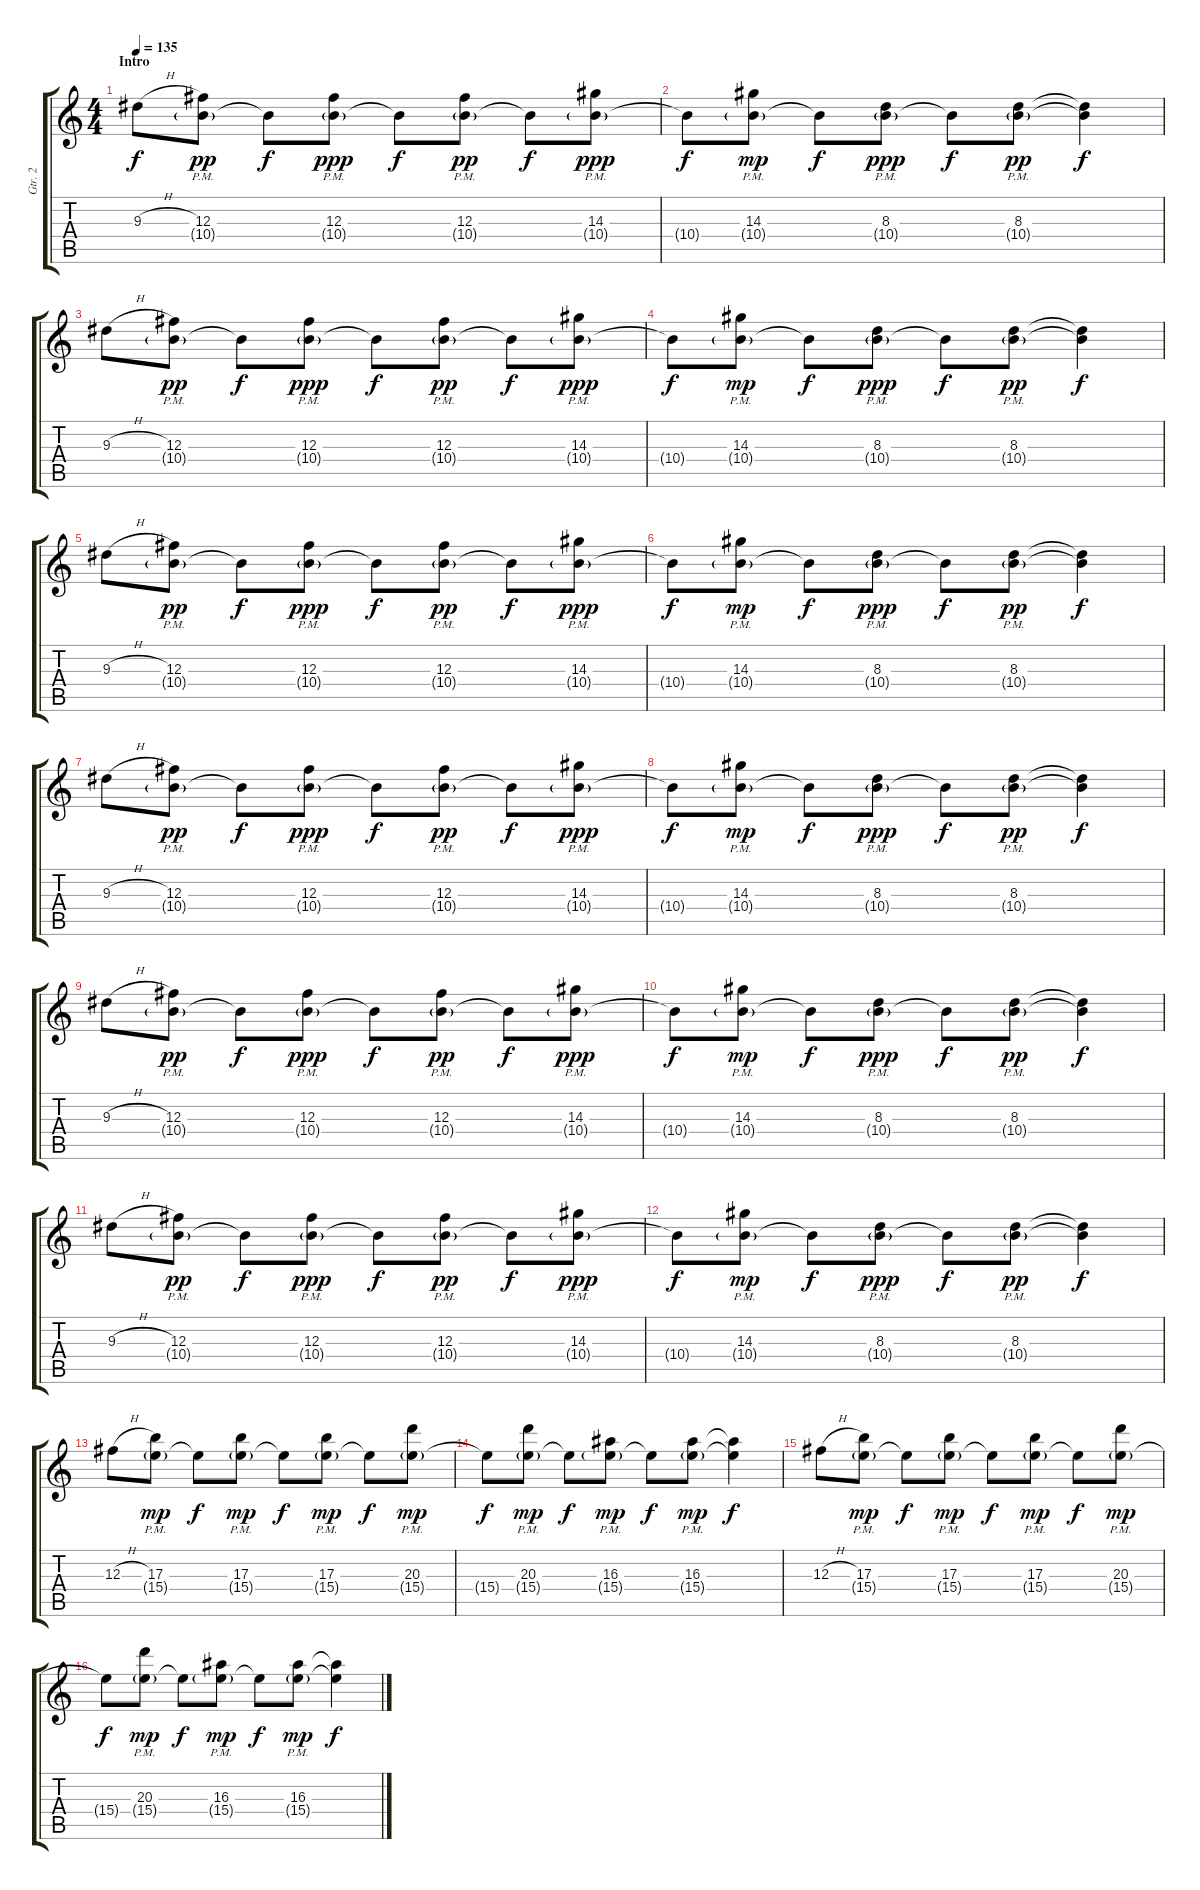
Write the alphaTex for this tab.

\track ("Gtr. 2" "Gtr. 2") {instrument overdrivenguitar}
\staff {score tabs}
\tuning (Eb4 Bb3 Gb3 Db3 Ab2 Eb2) {hide}
\ts (4 4)
\section ("" "Intro")
\tempo 135
\clef g2
\ks c
9.3{h}.8{dy f volume 10 instrument overdrivenguitar} (12.3 10.4{g pm}).8{dy pp} 10.4{t}.8{dy f} (12.3 10.4{g pm}).8{dy ppp} 10.4{t}.8{dy f} (12.3 10.4{g pm}).8{dy pp} 10.4{t}.8{dy f} (14.3 10.4{g pm}).8{dy ppp} |
10.4{t}.8{dy f} (14.3 10.4{g pm}).8{dy mp} 10.4{t}.8{dy f} (8.3 10.4{g pm}).8{dy ppp} 10.4{t}.8{dy f} (8.3 10.4{g pm}).8{dy pp} (8.3{t} 10.4{t}).4{dy f} |
9.3{h}.8 (12.3 10.4{g pm}).8{dy pp} 10.4{t}.8{dy f} (12.3 10.4{g pm}).8{dy ppp} 10.4{t}.8{dy f} (12.3 10.4{g pm}).8{dy pp} 10.4{t}.8{dy f} (14.3 10.4{g pm}).8{dy ppp} |
10.4{t}.8{dy f} (14.3 10.4{g pm}).8{dy mp} 10.4{t}.8{dy f} (8.3 10.4{g pm}).8{dy ppp} 10.4{t}.8{dy f} (8.3 10.4{g pm}).8{dy pp} (8.3{t} 10.4{t}).4{dy f} |
9.3{h}.8 (12.3 10.4{g pm}).8{dy pp} 10.4{t}.8{dy f} (12.3 10.4{g pm}).8{dy ppp} 10.4{t}.8{dy f} (12.3 10.4{g pm}).8{dy pp} 10.4{t}.8{dy f} (14.3 10.4{g pm}).8{dy ppp} |
10.4{t}.8{dy f} (14.3 10.4{g pm}).8{dy mp} 10.4{t}.8{dy f} (8.3 10.4{g pm}).8{dy ppp} 10.4{t}.8{dy f} (8.3 10.4{g pm}).8{dy pp} (8.3{t} 10.4{t}).4{dy f} |
9.3{h}.8 (12.3 10.4{g pm}).8{dy pp} 10.4{t}.8{dy f} (12.3 10.4{g pm}).8{dy ppp} 10.4{t}.8{dy f} (12.3 10.4{g pm}).8{dy pp} 10.4{t}.8{dy f} (14.3 10.4{g pm}).8{dy ppp} |
10.4{t}.8{dy f} (14.3 10.4{g pm}).8{dy mp} 10.4{t}.8{dy f} (8.3 10.4{g pm}).8{dy ppp} 10.4{t}.8{dy f} (8.3 10.4{g pm}).8{dy pp} (8.3{t} 10.4{t}).4{dy f} |
9.3{h}.8 (12.3 10.4{g pm}).8{dy pp} 10.4{t}.8{dy f} (12.3 10.4{g pm}).8{dy ppp} 10.4{t}.8{dy f} (12.3 10.4{g pm}).8{dy pp} 10.4{t}.8{dy f} (14.3 10.4{g pm}).8{dy ppp} |
10.4{t}.8{dy f} (14.3 10.4{g pm}).8{dy mp} 10.4{t}.8{dy f} (8.3 10.4{g pm}).8{dy ppp} 10.4{t}.8{dy f} (8.3 10.4{g pm}).8{dy pp} (8.3{t} 10.4{t}).4{dy f} |
9.3{h}.8 (12.3 10.4{g pm}).8{dy pp} 10.4{t}.8{dy f} (12.3 10.4{g pm}).8{dy ppp} 10.4{t}.8{dy f} (12.3 10.4{g pm}).8{dy pp balance 8} 10.4{t}.8{dy f} (14.3 10.4{g pm}).8{dy ppp} |
10.4{t}.8{dy f} (14.3 10.4{g pm}).8{dy mp} 10.4{t}.8{dy f} (8.3 10.4{g pm}).8{dy ppp} 10.4{t}.8{dy f} (8.3 10.4{g pm}).8{dy pp} (8.3{t} 10.4{t}).4{dy f} |
12.3{h}.8 (17.3 15.4{g pm}).8{dy mp} 15.4{t}.8{dy f} (17.3 15.4{g pm}).8{dy mp} 15.4{t}.8{dy f} (17.3 15.4{g pm}).8{dy mp} 15.4{t}.8{dy f} (20.3 15.4{g pm}).8{dy mp} |
15.4{t}.8{dy f} (20.3 15.4{g pm}).8{dy mp} 15.4{t}.8{dy f} (16.3 15.4{g pm}).8{dy mp} 15.4{t}.8{dy f} (16.3 15.4{g pm}).8{dy mp} (16.3{t} 15.4{t}).4{dy f} |
12.3{h}.8 (17.3 15.4{g pm}).8{dy mp} 15.4{t}.8{dy f} (17.3 15.4{g pm}).8{dy mp} 15.4{t}.8{dy f} (17.3 15.4{g pm}).8{dy mp} 15.4{t}.8{dy f} (20.3 15.4{g pm}).8{dy mp} |
15.4{t}.8{dy f} (20.3 15.4{g pm}).8{dy mp} 15.4{t}.8{dy f} (16.3 15.4{g pm}).8{dy mp} 15.4{t}.8{dy f} (16.3 15.4{g pm}).8{dy mp} (16.3{t} 15.4{t}).4{dy f}
